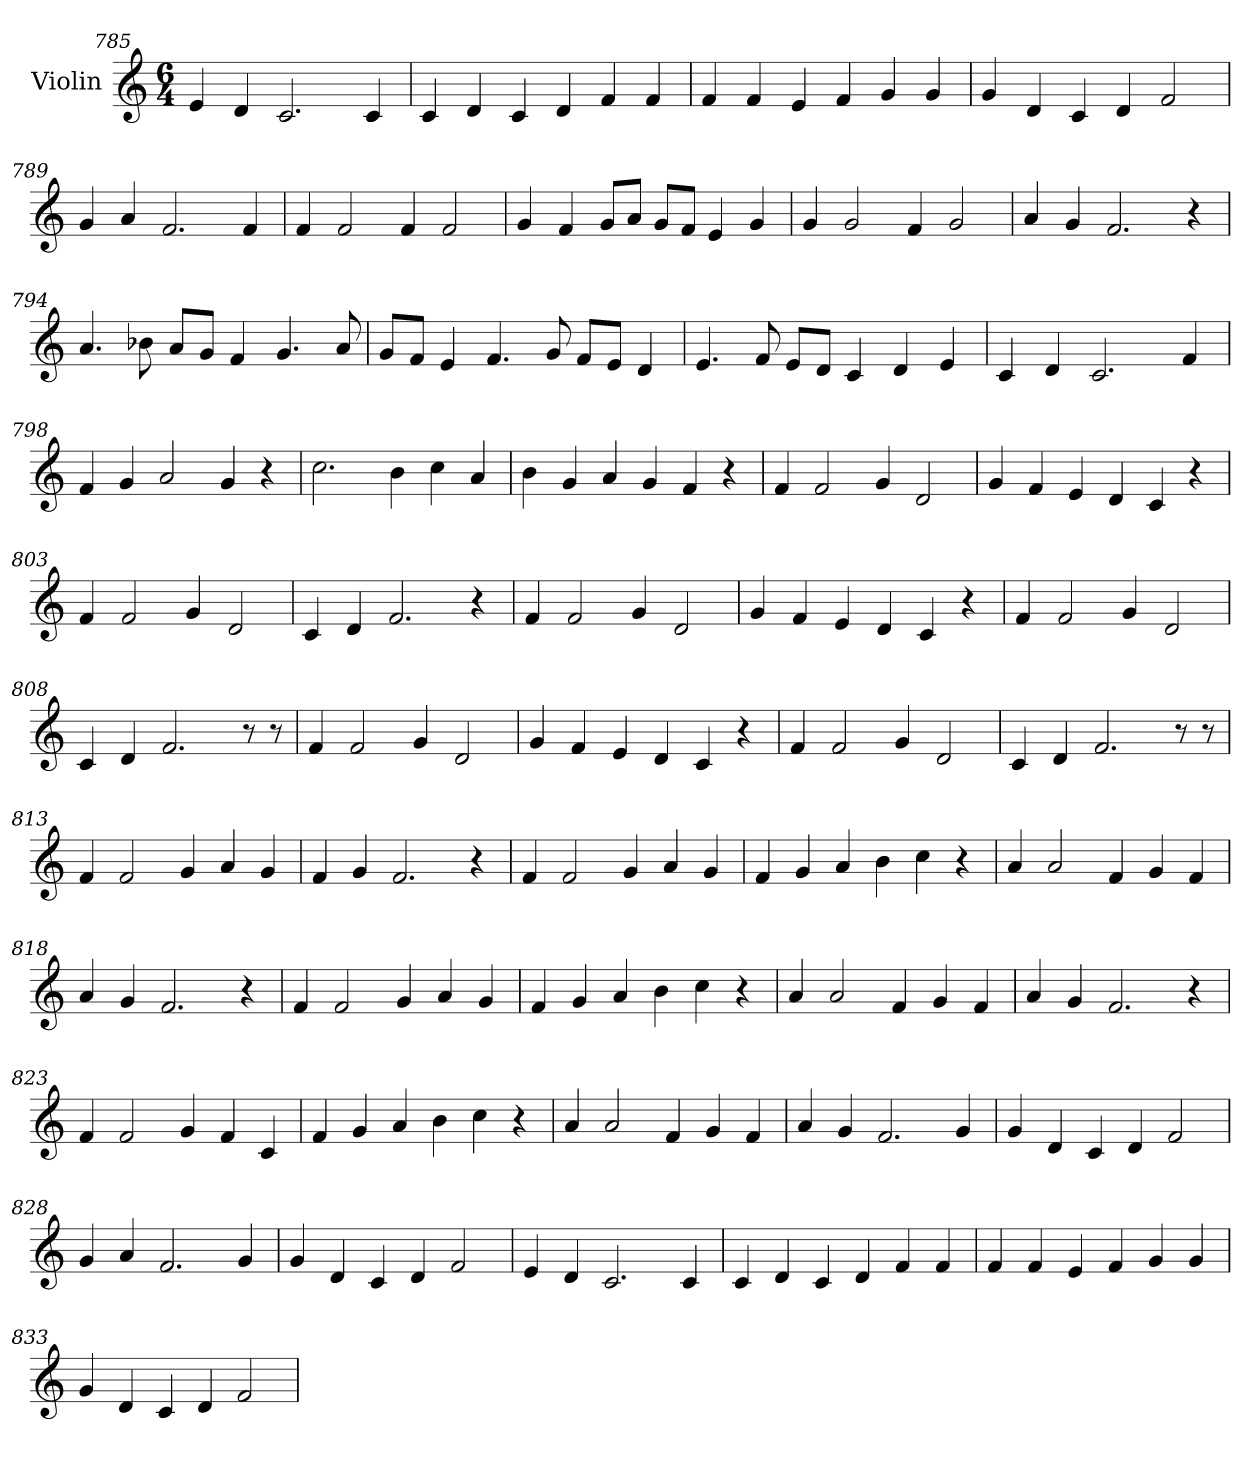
**kern
*part1
*staff1
*I"Violin
*clefG2
*k[]
*M6/4
=785
4e/
4d/
2.c/
4c/
=786
4c/
4d/
4c/
4d/
4f/
4f/
!!LO:LB:g=z
=787
4f/
4f/
4e/
4f/
4g/
4g/
=788
4g/
4d/
4c/
4d/
2f/
=789
4g/
4a/
2.f/
4f/
=790
4f/
2f/
4f/
2f/
!!LO:LB:g=z
=791
4g/
4f/
8g/L
8a/J
8g/L
8f/J
4e/
4g/
=792
4g/
2g/
4f/
2g/
=793
4a/
4g/
2.f/
4r
=794
4.a/
8b-X\
8a/L
8g/J
4f/
4.g/
8a/
!!LO:PB:g=z
=795
8g/L
8f/J
4e/
4.f/
8g/
8f/L
8e/J
4d/
=796
4.e/
8f/
8e/L
8d/J
4c/
4d/
4e/
=797
4c/
4d/
2.c/
4f/
=798
4f/
4g/
2a/
4g/
4r
!!LO:LB:g=z
=799
2.cc\
4b\
4cc\
4a/
=800
4b\
4g/
4a/
4g/
4f/
4r
=801
4f/
2f/
4g/
2d/
=802
4g/
4f/
4e/
4d/
4c/
4r
!!LO:LB:g=z
=803
4f/
2f/
4g/
2d/
=804
4c/
4d/
2.f/
4r
=805
4f/
2f/
4g/
2d/
=806
4g/
4f/
4e/
4d/
4c/
4r
!!LO:LB:g=z
=807
4f/
2f/
4g/
2d/
=808
4c/
4d/
2.f/
8r
8r
=809
4f/
2f/
4g/
2d/
=810
4g/
4f/
4e/
4d/
4c/
4r
!!LO:LB:g=z
=811
4f/
2f/
4g/
2d/
=812
4c/
4d/
2.f/
8r
8r
=813
4f/
2f/
4g/
4a/
4g/
=814
4f/
4g/
2.f/
4r
!!LO:LB:g=z
=815
4f/
2f/
4g/
4a/
4g/
=816
4f/
4g/
4a/
4b\
4cc\
4r
=817
4a/
2a/
4f/
4g/
4f/
=818
4a/
4g/
2.f/
4r
!!LO:LB:g=z
=819
4f/
2f/
4g/
4a/
4g/
=820
4f/
4g/
4a/
4b\
4cc\
4r
=821
4a/
2a/
4f/
4g/
4f/
=822
4a/
4g/
2.f/
4r
!!LO:LB:g=z
=823
4f/
2f/
4g/
4f/
4c/
=824
4f/
4g/
4a/
4b\
4cc\
4r
=825
4a/
2a/
4f/
4g/
4f/
=826
4a/
4g/
2.f/
4g/
!!LO:PB:g=z
=827
4g/
4d/
4c/
4d/
2f/
=828
4g/
4a/
2.f/
4g/
=829
4g/
4d/
4c/
4d/
2f/
=830
4e/
4d/
2.c/
4c/
!!LO:LB:g=z
=831
4c/
4d/
4c/
4d/
4f/
4f/
=832
4f/
4f/
4e/
4f/
4g/
4g/
=833
4g/
4d/
4c/
4d/
2f/
=
*-
